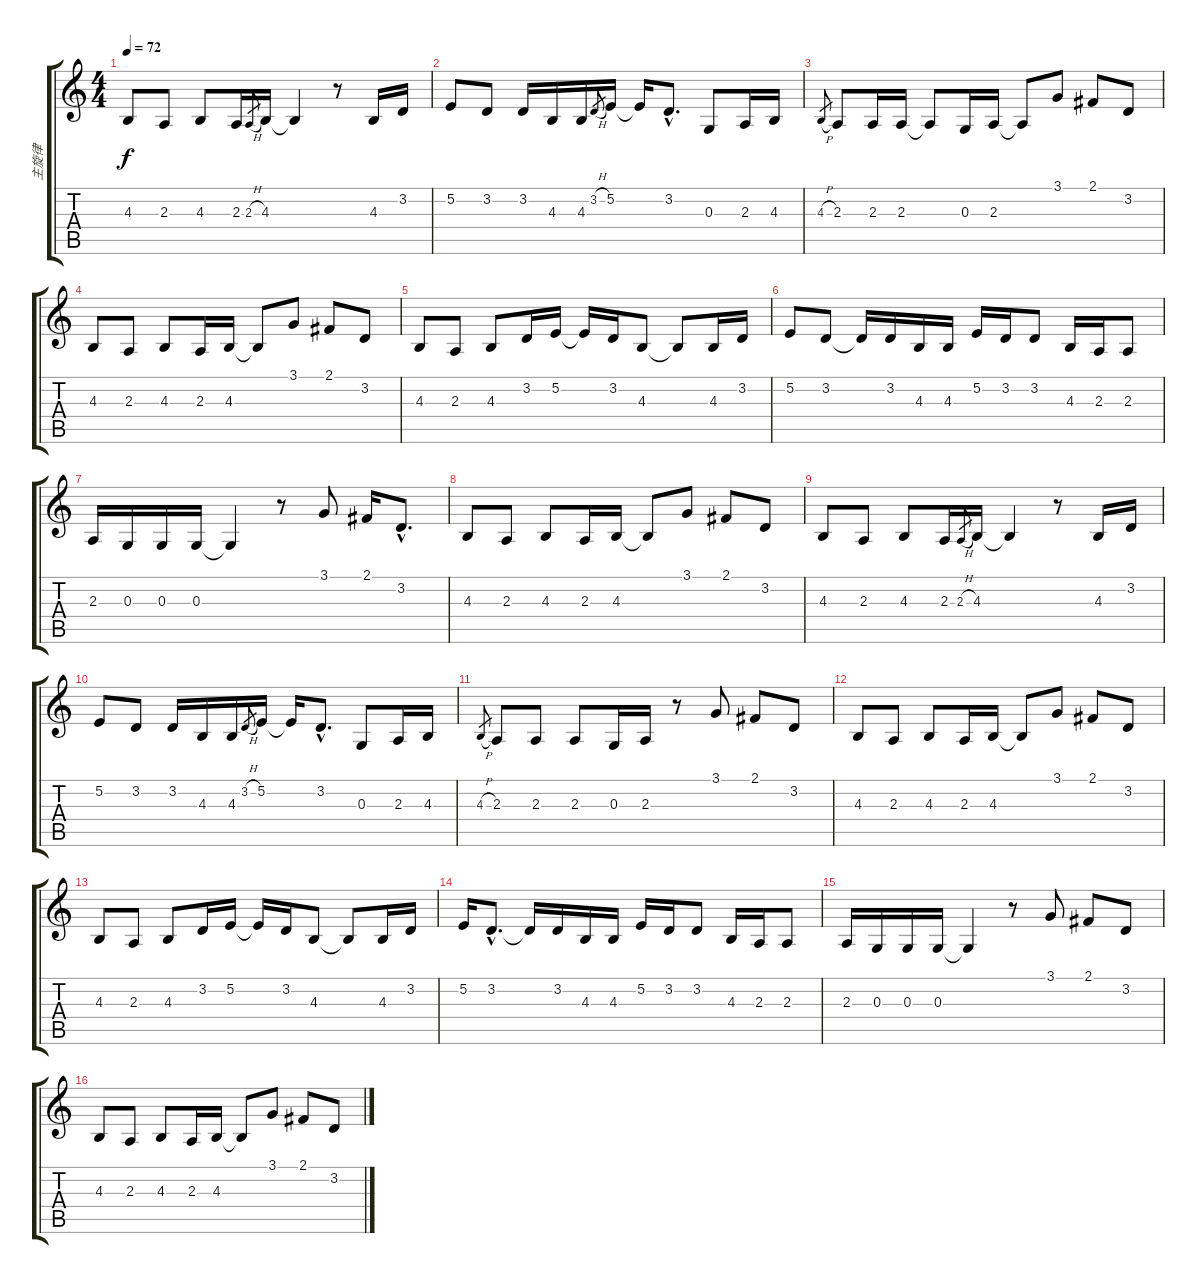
\track ("主旋律" "主旋律") {instrument brightacousticpiano}
\staff {score tabs}
\tuning (E4 B3 G3 D3 A2 E2) {hide}
\ts (4 4)
\tempo 72
\clef g2
\ks c
4.3.8{dy f} 2.3.8 4.3.8 2.3.16 2.3{h}.8{gr} 4.3.16 4.3{t}.4 r.8 4.3.16 3.2.16 |
5.2.8 3.2.8 3.2.16 4.3.16 4.3.16 3.2{h}.8{gr} 5.2.16 5.2{t}.16 3.2{hac}.8{d} 0.3.8 2.3.16 4.3.16 |
4.3{h}.8{gr} 2.3.8 2.3.16 2.3.16 2.3{t}.8 0.3.16 2.3.16 2.3{t}.8 3.1.8 2.1.8 3.2.8 |
4.3.8 2.3.8 4.3.8 2.3.16 4.3.16 4.3{t}.8 3.1.8 2.1.8 3.2.8 |
4.3.8 2.3.8 4.3.8 3.2.16 5.2.16 5.2{t}.16 3.2.16 4.3.8 4.3{t}.8 4.3.16 3.2.16 |
5.2.8 3.2.8 3.2{t}.16 3.2.16 4.3.16 4.3.16 5.2.16 3.2.16 3.2.8 4.3.16 2.3.16 2.3.8 |
2.3.16 0.3.16 0.3.16 0.3.16 0.3{t}.4 r.8 3.1.8 2.1.16 3.2{hac}.8{d} |
4.3.8 2.3.8 4.3.8 2.3.16 4.3.16 4.3{t}.8 3.1.8 2.1.8 3.2.8 |
4.3.8 2.3.8 4.3.8 2.3.16 2.3{h}.8{gr} 4.3.16 4.3{t}.4 r.8 4.3.16 3.2.16 |
5.2.8 3.2.8 3.2.16 4.3.16 4.3.16 3.2{h}.8{gr} 5.2.16 5.2{t}.16 3.2{hac}.8{d} 0.3.8 2.3.16 4.3.16 |
4.3{h}.8{gr} 2.3.8 2.3.8 2.3.8 0.3.16 2.3.16 r.8 3.1.8 2.1.8 3.2.8 |
4.3.8 2.3.8 4.3.8 2.3.16 4.3.16 4.3{t}.8 3.1.8 2.1.8 3.2.8 |
4.3.8 2.3.8 4.3.8 3.2.16 5.2.16 5.2{t}.16 3.2.16 4.3.8 4.3{t}.8 4.3.16 3.2.16 |
5.2.16 3.2{hac}.8{d} 3.2{t}.16 3.2.16 4.3.16 4.3.16 5.2.16 3.2.16 3.2.8 4.3.16 2.3.16 2.3.8 |
2.3.16 0.3.16 0.3.16 0.3.16 0.3{t}.4 r.8 3.1.8 2.1.8 3.2.8 |
4.3.8 2.3.8 4.3.8 2.3.16 4.3.16 4.3{t}.8 3.1.8 2.1.8 3.2.8
